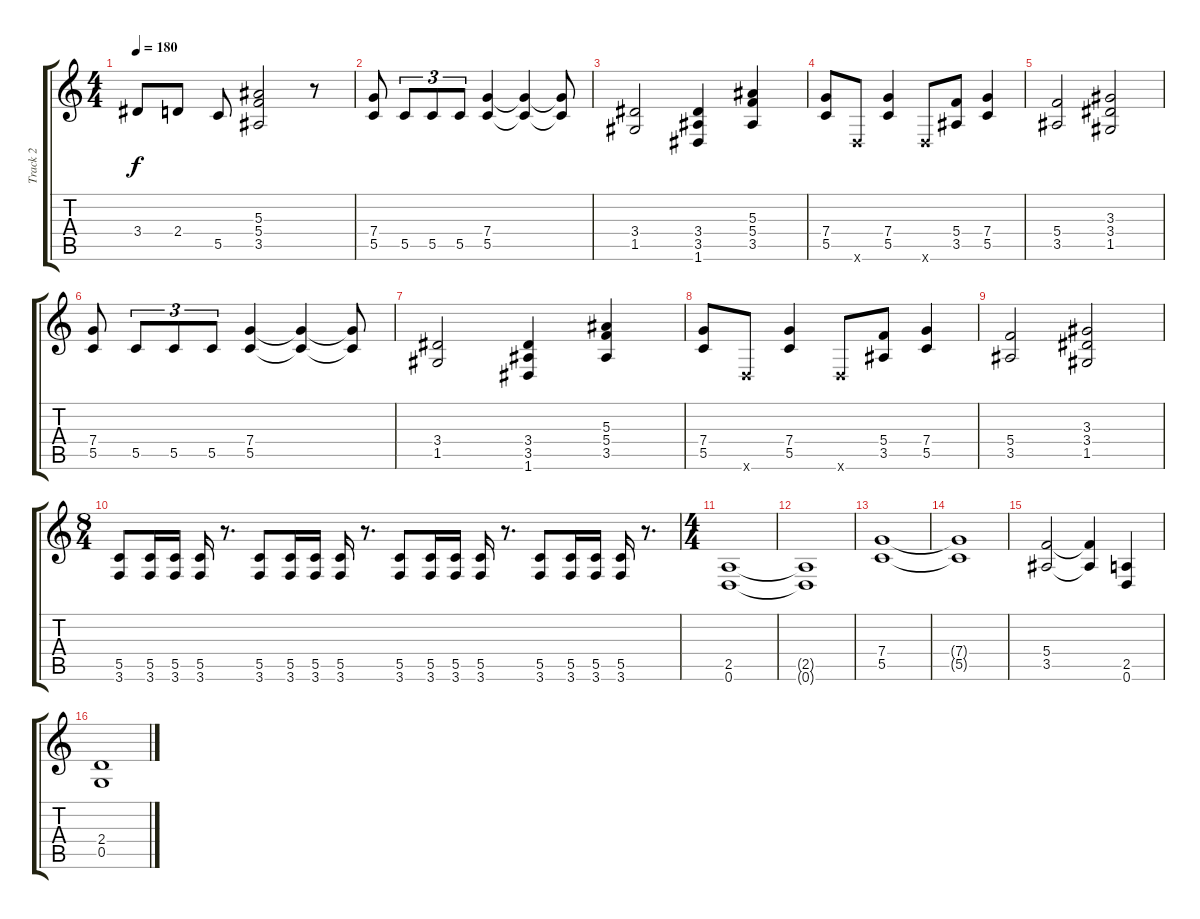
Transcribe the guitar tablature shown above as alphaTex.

\track ("Track 2" "Track 2") {instrument overdrivenguitar}
\staff {score tabs}
\tuning (D4 A3 F3 C3 G2 D2) {hide}
\ts (4 4)
\tempo 180
\clef g2
\ks c
3.4.8{dy f volume 16} 2.4.8 5.5.8 (5.3 5.4 3.5).2 r.8 |
(7.4 5.5).8 5.5.8{tu (3 2)} 5.5.8{tu (3 2)} 5.5.8{tu (3 2)} (7.4 5.5).4 (7.4{t} 5.5{t}).4 (7.4{t} 5.5{t}).8 |
(3.4 1.5).2 (3.4 3.5 1.6).4 (5.3 5.4 3.5).4 |
(7.4 5.5).8 0.6{x}.8 (7.4 5.5).4 0.6{x}.8 (5.4 3.5).8 (7.4 5.5).4 |
(5.4 3.5).2 (3.3 3.4 1.5).2 |
(7.4 5.5).8 5.5.8{tu (3 2)} 5.5.8{tu (3 2)} 5.5.8{tu (3 2)} (7.4 5.5).4 (7.4{t} 5.5{t}).4 (7.4{t} 5.5{t}).8 |
(3.4 1.5).2 (3.4 3.5 1.6).4 (5.3 5.4 3.5).4 |
(7.4 5.5).8 0.6{x}.8 (7.4 5.5).4 0.6{x}.8 (5.4 3.5).8 (7.4 5.5).4 |
(5.4 3.5).2 (3.3 3.4 1.5).2 |
\ts (8 4)
(5.5 3.6).8 (5.5 3.6).16 (5.5 3.6).16 (5.5 3.6).16 r.8{d} (5.5 3.6).8 (5.5 3.6).16 (5.5 3.6).16 (5.5 3.6).16 r.8{d} (5.5 3.6).8 (5.5 3.6).16 (5.5 3.6).16 (5.5 3.6).16 r.8{d} (5.5 3.6).8 (5.5 3.6).16 (5.5 3.6).16 (5.5 3.6).16 r.8{d} |
\ts (4 4)
(2.5 0.6).1{volume 13} |
(2.5{t} 0.6{t}).1 |
(7.4 5.5).1 |
(7.4{t} 5.5{t}).1 |
(5.4 3.5).2 (5.4{t} 3.5{t}).4 (2.5 0.6).4 |
(2.4 0.5).1
